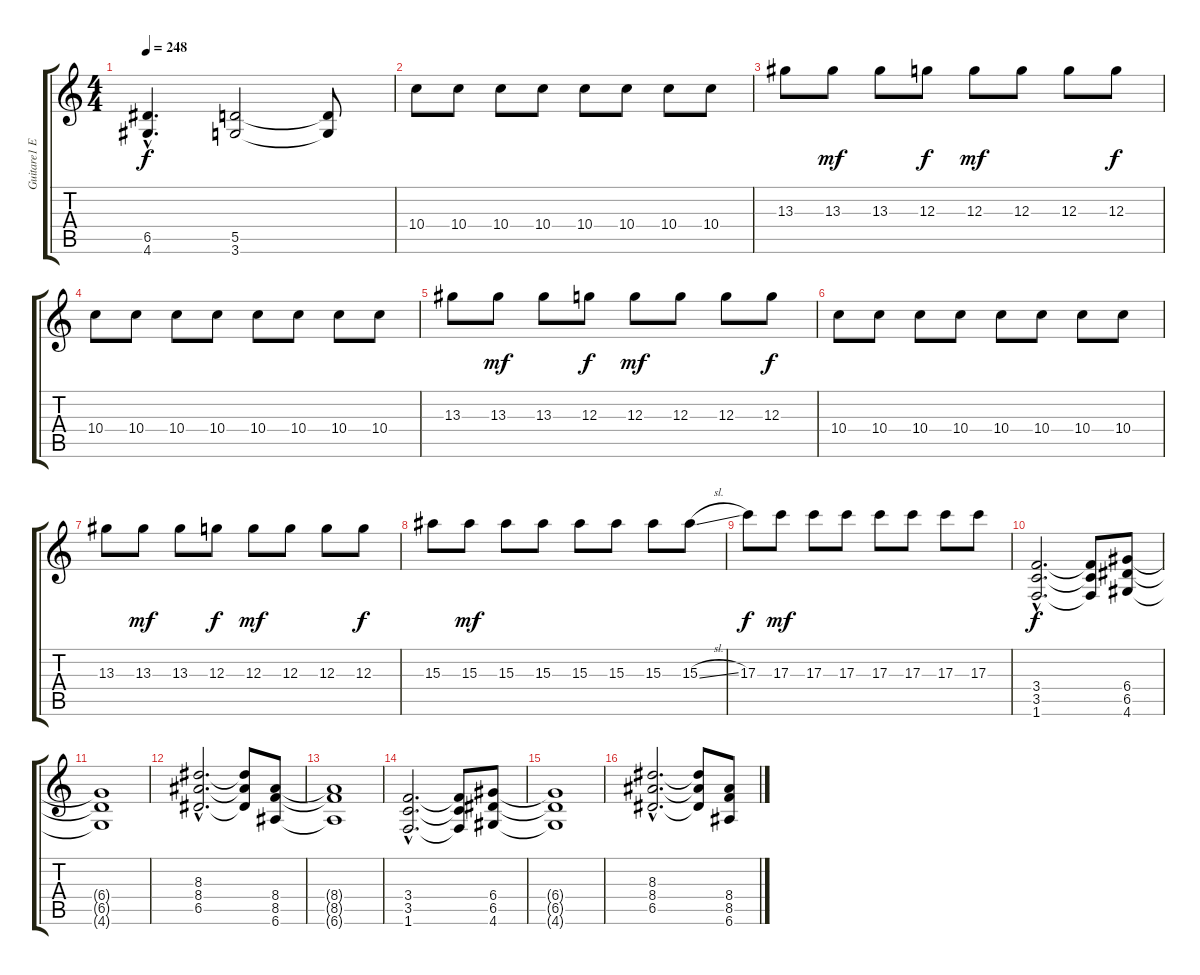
\track ("Guitare1 E" "Guitare1 E") {instrument overdrivenguitar}
\staff {score tabs}
\tuning (E4 B3 G3 D3 A2 E2) {hide}
\ts (4 4)
\tempo 248
\clef g2
\ks c
(6.5{hac} 4.6{hac}).4{d dy f} (5.5 3.6).2 (5.5{t} 3.6{t}).8 |
10.4.8 10.4.8 10.4.8 10.4.8 10.4.8 10.4.8 10.4.8 10.4.8 |
13.3.8 13.3.8{dy mf} 13.3.8 12.3.8{dy f} 12.3.8{dy mf} 12.3.8 12.3.8 12.3.8{dy f} |
10.4.8 10.4.8 10.4.8 10.4.8 10.4.8 10.4.8 10.4.8 10.4.8 |
13.3.8 13.3.8{dy mf} 13.3.8 12.3.8{dy f} 12.3.8{dy mf} 12.3.8 12.3.8 12.3.8{dy f} |
10.4.8 10.4.8 10.4.8 10.4.8 10.4.8 10.4.8 10.4.8 10.4.8 |
13.3.8 13.3.8{dy mf} 13.3.8 12.3.8{dy f} 12.3.8{dy mf} 12.3.8 12.3.8 12.3.8{dy f} |
15.3.8 15.3.8{dy mf} 15.3.8 15.3.8 15.3.8 15.3.8 15.3.8 15.3{sl}.8 |
17.3.8{dy f} 17.3.8{dy mf} 17.3.8 17.3.8 17.3.8 17.3.8 17.3.8 17.3.8 |
(3.4{hac} 3.5{hac} 1.6{hac}).2{d dy f} (3.4{t} 3.5{t} 1.6{t}).8 (6.4 6.5 4.6).8 |
(6.4{t} 6.5{t} 4.6{t}).1 |
(8.3{hac} 8.4{hac} 6.5{hac}).2{d} (8.3{t} 8.4{t} 6.5{t}).8 (8.4 8.5 6.6).8 |
(8.4{t} 8.5{t} 6.6{t}).1 |
(3.4{hac} 3.5{hac} 1.6{hac}).2{d} (3.4{t} 3.5{t} 1.6{t}).8 (6.4 6.5 4.6).8 |
(6.4{t} 6.5{t} 4.6{t}).1 |
(8.3{hac} 8.4{hac} 6.5{hac}).2{d} (8.3{t} 8.4{t} 6.5{t}).8 (8.4 8.5 6.6).8
